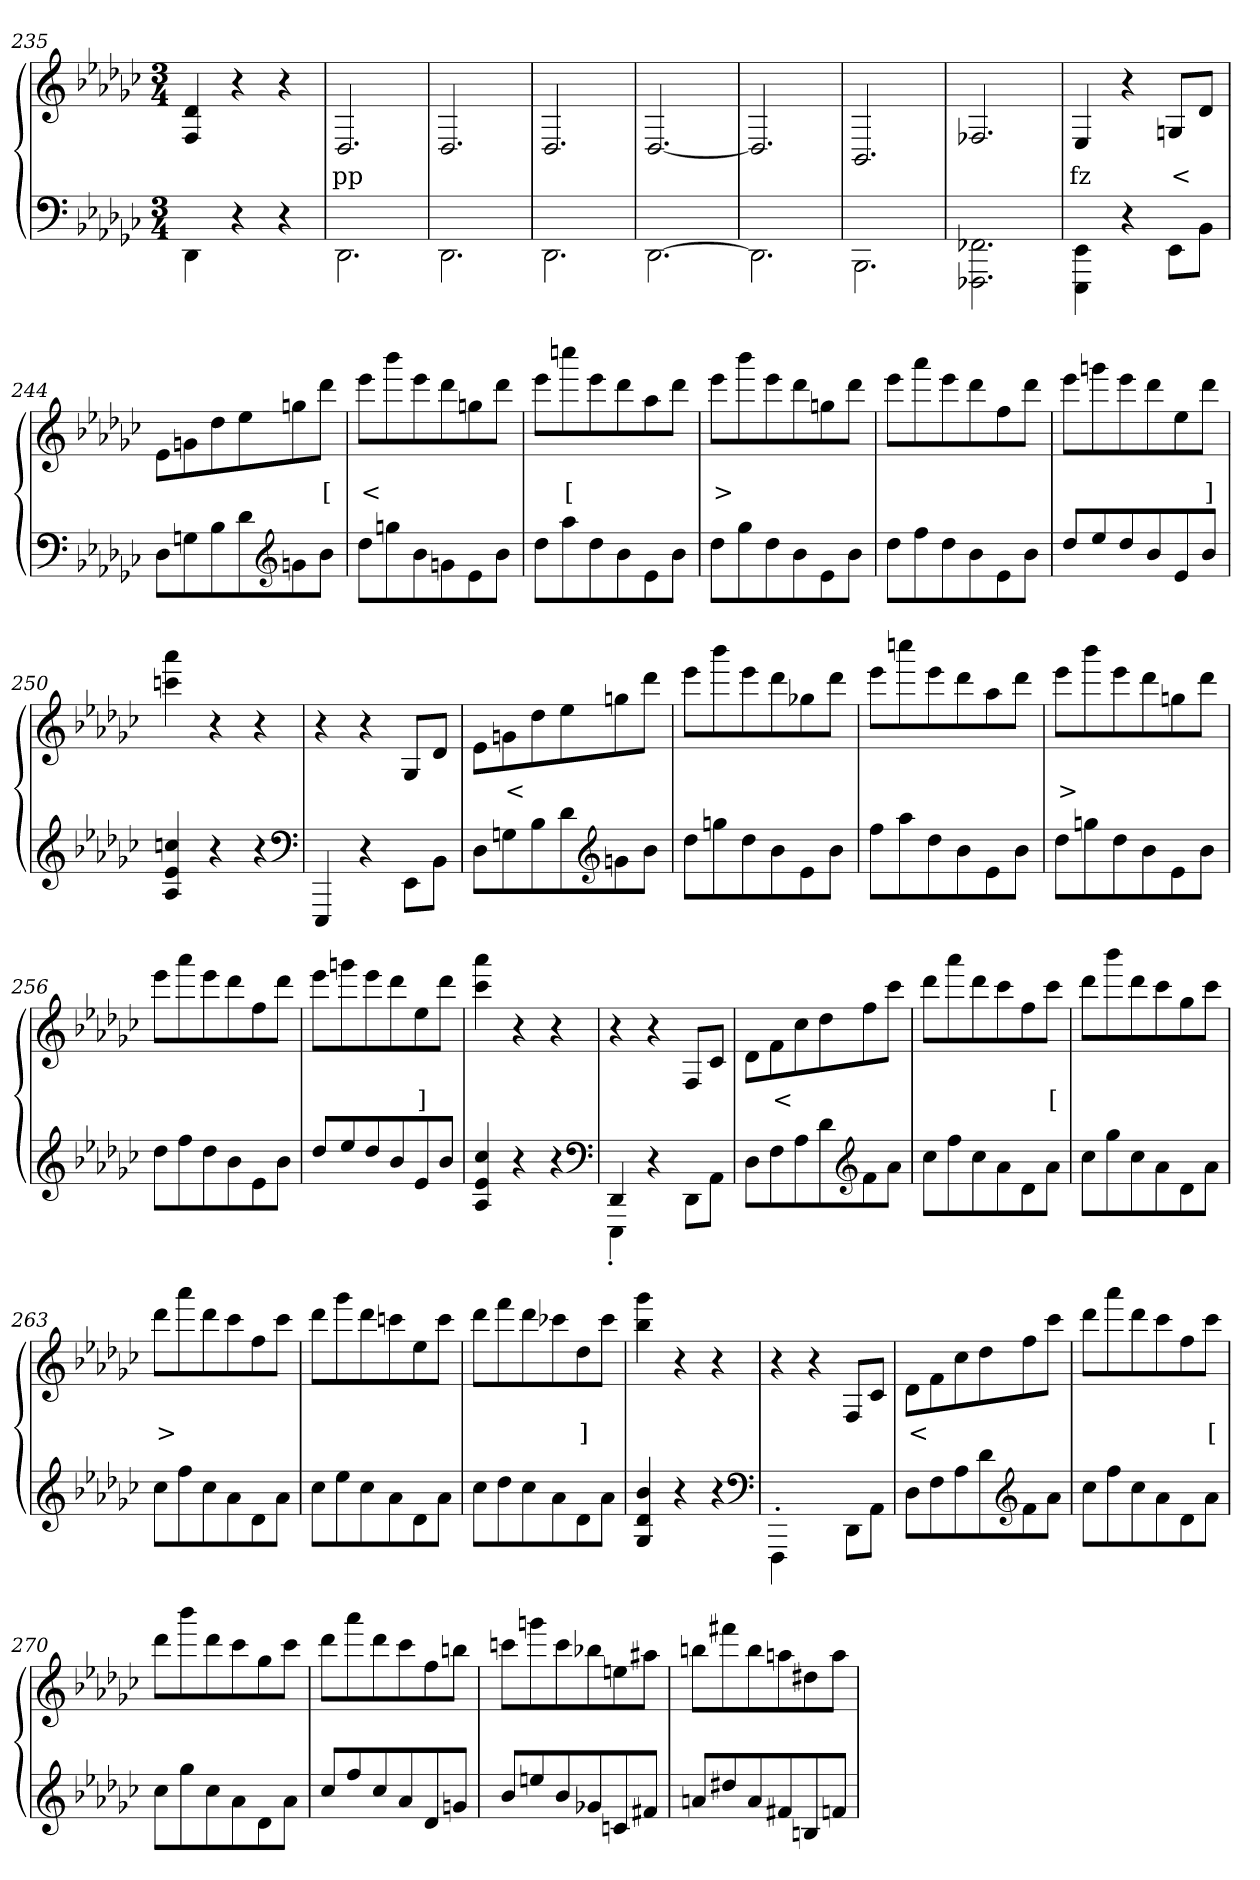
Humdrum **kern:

**kern	**kern	**text
*part2	*part1	*part1
*staff2	*staff1	*staff1
*clefF4	*clefG2	*
*k[b-e-a-d-g-c-]	*k[b-e-a-d-g-c-]	*
*M3/4	*M3/4	*
=235	=235	=235
4DD-\	4d- 4F	.
4r	4r	.
4r	4r	.
=236	=236	=236
2.DD-\	2.D-/	pp
=237	=237	=237
2.DD-\	2.D-/	.
=238	=238	=238
2.DD-\	2.D-/	.
=239	=239	=239
[2.DD-\	[2.D-/	.
=240	=240	=240
2.DD-\]	2.D-/]	.
=241	=241	=241
2.BBB-\	2.BB-/	.
=242	=242	=242
2.FF-X\ 2.FFF-X\	2.F-X/	.
=243	=243	=243
4EE-\ 4EEE-\	4E-/	fz
4r	4r	.
8EE-\L	8GnL	<
8BB-J	8d-J	.
=244	=244	=244
8D-L	8e-L	.
8Gn	8gn	.
8B-	8dd-	.
8d-	8ee-	.
*clefG2	*	*
8gn	8ggn	.
8b-J	8ddd-J	[
=245	=245	=245
8dd-L	8eee-L	<
8ggn	8bbb-	.
8b-	8eee-	.
8gn	8ddd-	.
8e-	8ggn	.
8b-J	8ddd-J	.
=246	=246	=246
8dd-L	8eee-L	.
8aa-	8ccccn	[
8dd-	8eee-	.
8b-	8ddd-	.
8e-	8aa-	.
8b-J	8ddd-J	.
=247	=247	=247
8dd-L	8eee-L	>
8gg-	8bbb-	.
8dd-	8eee-	.
8b-	8ddd-	.
8e-	8ggn	.
8b-J	8ddd-J	.
=248	=248	=248
8dd-L	8eee-L	.
8ff	8aaa-	.
8dd-	8eee-	.
8b-	8ddd-	.
8e-	8ff	.
8b-J	8ddd-J	.
=249	=249	=249
8dd-L	8eee-L	.
8ee-	8gggn	.
8dd-	8eee-	.
8b-	8ddd-	.
8e-	8ee-	.
8b-J	8ddd-J	]
=250	=250	=250
4ccn 4e- 4A-	4aaa- 4cccn	.
4r	4r	.
4r	4r	.
*clefF4	*	*
=251	=251	=251
4EEE-	4r	fz
4r	4r	.
8EE-\L	8G-L	.
8BB-J	8d-J	.
=252	=252	=252
8D-L	8e-L	.
8Gn	8gn	<
8B-	8dd-	.
8d-	8ee-	.
*clefG2	*	*
8gn	8ggn	.
8b-J	8ddd-J	.
=253	=253	=253
8dd-L	8eee-L	.
8ggn	8bbb-	.
8dd-	8eee-	.
8b-	8ddd-	.
8e-	8gg-X	.
8b-J	8ddd-J	.
=254	=254	=254
8ffL	8eee-L	.
8aa-	8ccccn	.
8dd-	8eee-	.
8b-	8ddd-	.
8e-	8aa-	.
8b-J	8ddd-J	.
=255	=255	=255
8dd-L	8eee-L	>
8ggn	8bbb-	.
8dd-	8eee-	.
8b-	8ddd-	.
8e-	8ggn	.
8b-J	8ddd-J	.
=256	=256	=256
8dd-L	8eee-L	.
8ff	8aaa-	.
8dd-	8eee-	.
8b-	8ddd-	.
8e-	8ff	.
8b-J	8ddd-J	.
=257	=257	=257
8dd-L	8eee-L	.
8ee-	8gggn	.
8dd-	8eee-	.
8b-	8ddd-	.
8e-	8ee-	]
8b-J	8ddd-J	.
=258	=258	=258
4cc- 4e- 4A-	4aaa- 4ccc-	.
4r	4r	.
4r	4r	.
*clefF4	*	*
=259	=259	=259
*^	*	*
4DD-	4EEE-'>\	4r	fz
2ryy	4r	4r	.
.	8DD-\L	8FL	.
.	8AA-J	8c-J	.
*v	*v	*	*
=260	=260	=260
8D-L	8d-L	.
8F	8f	<
8A-	8cc-	.
8d-	8dd-	.
*clefG2	*	*
8f	8ff	.
8a-J	8ccc-J	.
=261	=261	=261
8cc-\L	8ddd-L	.
8ff	8aaa-	.
8cc-	8ddd-	.
8a-	8ccc-	.
8d-	8ff	.
8a-J	8ccc-J	[
=262	=262	=262
8cc-L	8ddd-L	.
8gg-	8bbb-	.
8cc-	8ddd-	.
8a-	8ccc-	.
8d-	8gg-	.
8a-J	8ccc-J	.
=263	=263	=263
8cc-L	8ddd-L	>
8ff	8aaa-	.
8cc-	8ddd-	.
8a-\	8ccc-	.
8d-	8ff	.
8a-J	8ccc-J	.
=264	=264	=264
8cc-\L	8ddd-L	.
8ee-	8ggg-	.
8cc-	8ddd-	.
8a-	8cccn	.
8d-	8ee-	.
8a-J	8cccJ	.
=265	=265	=265
8cc-L	8ddd-L	.
8dd-\	8fff	.
8cc-	8ddd-	.
8a-	8ccc-X	.
8d-	8dd-	]
8a-J	8ccc-J	.
=266	=266	=266
4b- 4d- 4G-	4ggg- 4bb-	.
4r	4r	.
4r	4r	.
*clefF4	*	*
=267	=267	=267
4FFF'>\	4r	fz
4ryy	4r	.
8DD-\L	8FL	.
8AA-J	8c-J	.
=268	=268	=268
8D-L	8d-L	<
8F	8f	.
8A-	8cc-	.
8d-	8dd-	.
*clefG2	*	*
8f	8ff	.
8a-J	8ccc-J	.
=269	=269	=269
8cc-\L	8ddd-L	.
8ff	8aaa-	.
8cc-	8ddd-	.
8a-	8ccc-	.
8d-	8ff	.
8a-J	8ccc-J	[
=270	=270	=270
8cc-L	8ddd-L	.
8gg-	8bbb-	.
8cc-	8ddd-	.
8a-	8ccc-	.
8d-	8gg-	.
8a-J	8ccc-J	.
=271	=271	=271
8cc-L	8ddd-L	.
8ff	8aaa-	.
8cc-	8ddd-	.
8a-	8ccc-	.
8d-	8ff	.
8gnJ	8bbnJ	.
=272	=272	=272
8b-L	8cccnL	.
8een	8gggn	.
8b-	8ccc	.
8g-X	8bb-X	.
8cn	8een	.
8f#XJ	8aa#XJ	.
=273	=273	=273
8anL	8bbn\L	.
8dd#X	8fff#X	.
8a	8bb	.
8f#X	8aan	.
8Bn	8dd#X	.
8fnJ	8aaJ	.
=	=	=
*-	*-	*-
